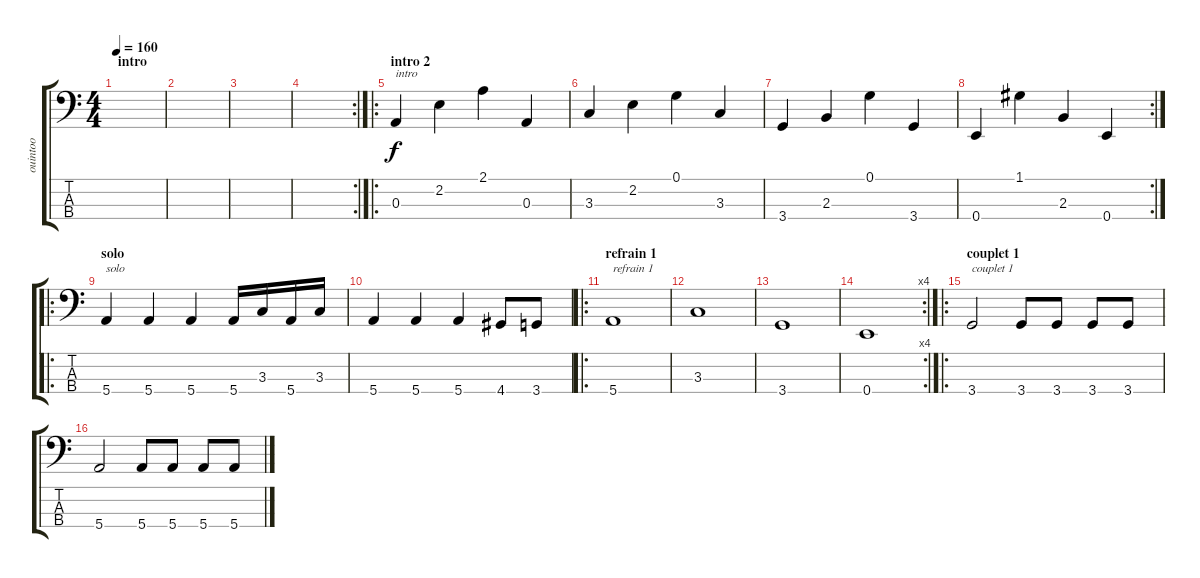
\track ("ouintoo" "ouintoo") {instrument electricbassfinger}
\staff {score tabs}
\tuning (G2 D2 A1 E1) {hide}
\ts (4 4)
\section ("" "intro")
\tempo 160
\clef f4
\ks c
|
|
|
\rc 2
|
\ro
\section ("" "intro 2")
0.3.4{txt "intro"} 2.2.4 2.1.4 0.3.4 |
3.3.4 2.2.4 0.1.4 3.3.4 |
3.4.4 2.3.4 0.1.4 3.4.4 |
\rc 2
0.4.4 1.1.4 2.3.4 0.4.4 |
\ro
\section ("" "solo")
5.4.4{txt "solo"} 5.4.4 5.4.4 5.4.16 3.3.16 5.4.16 3.3.16 |
5.4.4 5.4.4 5.4.4 4.4.8 3.4.8 |
\ro
\section ("" "refrain 1")
5.4.1{txt "refrain 1"} |
3.3.1 |
3.4.1 |
\rc 4
0.4.1 |
\ro
\section ("" "couplet 1")
3.4.2{txt "couplet 1"} 3.4.8 3.4.8 3.4.8 3.4.8 |
5.4.2 5.4.8 5.4.8 5.4.8 5.4.8
